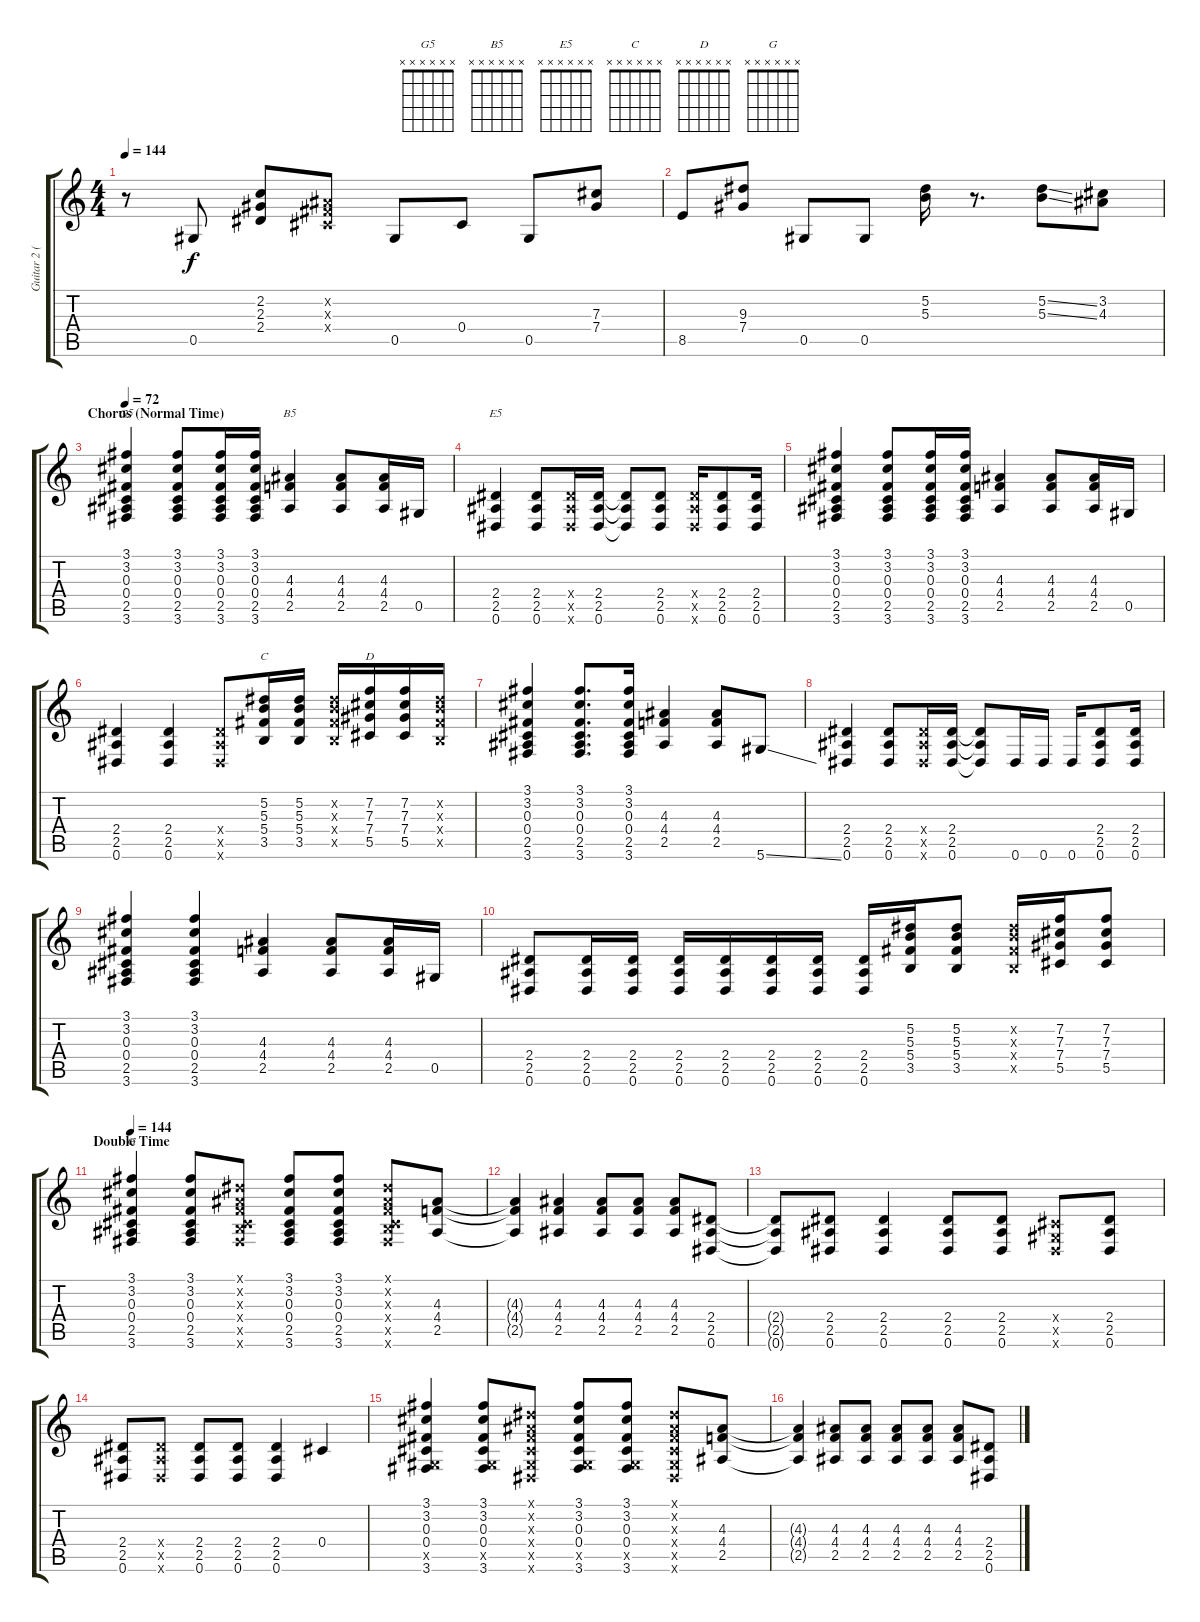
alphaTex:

\track ("Guitar 2 (Izzy)" "Guitar 2 (") {instrument overdrivenguitar}
\staff {score tabs}
\tuning (Eb4 Bb3 Gb3 Db3 Ab2 Eb2) {hide}
\chord ("G5" x x x x x x)
\chord ("B5" x x x x x x)
\chord ("E5" x x x x x x)
\chord ("C" x x x x x x)
\chord ("D" x x x x x x)
\chord ("G" x x x x x x)
\ts (4 4)
\tempo 144
\clef g2
\ks c
r.8{dy f} 0.5.8 (2.2 2.3 2.4).8 (0.2{x} 0.3{x} 0.4{x}).8 0.5.8 0.4.8 0.5.8 (7.3 7.4).8 |
8.5.8 (9.3 7.4).8 0.5.8 0.5.8 (5.2 5.3).16 r.8{d} (5.2{ss} 5.3{ss}).8 (3.2 4.3).8 |
\section ("" "Chorus (Normal Time)")
\tempo 72
(3.1 3.2 0.3 0.4 2.5 3.6).4{ch "G5"} (3.1 3.2 0.3 0.4 2.5 3.6).8 (3.1 3.2 0.3 0.4 2.5 3.6).16 (3.1 3.2 0.3 0.4 2.5 3.6).16 (4.3 4.4 2.5).4{ch "B5"} (4.3 4.4 2.5).8 (4.3 4.4 2.5).16 0.5.16 |
(2.4 2.5 0.6).4{ch "E5"} (2.4 2.5 0.6).8 (2.4{x} 2.5{x} 0.6{x}).16 (2.4 2.5 0.6).16 (2.4{t} 2.5{t} 0.6{t}).8 (2.4 2.5 0.6).8 (2.4{x} 2.5{x} 0.6{x}).16 (2.4 2.5 0.6).8 (2.4 2.5 0.6).16 |
(3.1 3.2 0.3 0.4 2.5 3.6).4 (3.1 3.2 0.3 0.4 2.5 3.6).8 (3.1 3.2 0.3 0.4 2.5 3.6).16 (3.1 3.2 0.3 0.4 2.5 3.6).16 (4.3 4.4 2.5).4 (4.3 4.4 2.5).8 (4.3 4.4 2.5).16 0.5.16 |
(2.4 2.5 0.6).4 (2.4 2.5 0.6).4 (2.4{x} 2.5{x} 0.6{x}).8 (5.2 5.3 5.4 3.5).16{ch "C"} (5.2 5.3 5.4 3.5).16 (5.2{x} 5.3{x} 5.4{x} 3.5{x}).16 (7.2 7.3 7.4 5.5).16{ch "D"} (7.2 7.3 7.4 5.5).16 (5.2{x} 5.3{x} 5.4{x} 3.5{x}).16 |
(3.1 3.2 0.3 0.4 2.5 3.6).4 (3.1 3.2 0.3 0.4 2.5 3.6).8{d} (3.1 3.2 0.3 0.4 2.5 3.6).16 (4.3 4.4 2.5).4 (4.3 4.4 2.5).8 5.6{ss}.8 |
(2.4 2.5 0.6).4 (2.4 2.5 0.6).8 (2.4{x} 2.5{x} 0.6{x}).16 (2.4 2.5 0.6).16 (2.4{t} 2.5{t} 0.6{t}).8 0.6.16 0.6.16 0.6.16 (2.4 2.5 0.6).8 (2.4 2.5 0.6).16 |
(3.1 3.2 0.3 0.4 2.5 3.6).4 (3.1 3.2 0.3 0.4 2.5 3.6).4 (4.3 4.4 2.5).4 (4.3 4.4 2.5).8 (4.3 4.4 2.5).16 0.5.16 |
(2.4 2.5 0.6).8 (2.4 2.5 0.6).16 (2.4 2.5 0.6).16 (2.4 2.5 0.6).16 (2.4 2.5 0.6).16 (2.4 2.5 0.6).16 (2.4 2.5 0.6).16 (2.4 2.5 0.6).16 (5.2 5.3 5.4 3.5).16 (5.2 5.3 5.4 3.5).8 (5.2{x} 5.3{x} 5.4{x} 3.5{x}).16 (7.2 7.3 7.4 5.5).16 (7.2 7.3 7.4 5.5).8 |
\section ("" "Double Time")
\tempo 144
(3.1 3.2 0.3 0.4 2.5 3.6).4{ch "G"} (3.1 3.2 0.3 0.4 2.5 3.6).8 (0.1{x} 0.2{x} 0.3{x} 0.4{x} 3.5{x} 3.6{x}).8 (3.1 3.2 0.3 0.4 2.5 3.6).8 (3.1 3.2 0.3 0.4 2.5 3.6).8 (0.1{x} 0.2{x} 0.3{x} 0.4{x} 3.5{x} 3.6{x}).8 (4.3 4.4 2.5).8 |
(4.3{t} 4.4{t} 2.5{t}).4 (4.3 4.4 2.5).4 (4.3 4.4 2.5).8 (4.3 4.4 2.5).8 (4.3 4.4 2.5).8 (2.4 2.5 0.6).8 |
(2.4{t} 2.5{t} 0.6{t}).8 (2.4 2.5 0.6).8 (2.4 2.5 0.6).4 (2.4 2.5 0.6).8 (2.4 2.5 0.6).8 (0.4{x} 0.5{x} 0.6{x}).8 (2.4 2.5 0.6).8 |
(2.4 2.5 0.6).8 (2.4{x} 2.5{x} 0.6{x}).8 (2.4 2.5 0.6).8 (2.4 2.5 0.6).8 (2.4 2.5 0.6).4 0.4.4 |
(3.1 3.2 0.3 0.4 0.5{x} 3.6).4 (3.1 3.2 0.3 0.4 0.5{x} 3.6).8 (0.1{x} 0.2{x} 0.3{x} 0.4{x} 0.5{x} 0.6{x}).8 (3.1 3.2 0.3 0.4 0.5{x} 3.6).8 (3.1 3.2 0.3 0.4 0.5{x} 3.6).8 (0.1{x} 0.2{x} 0.3{x} 0.4{x} 0.5{x} 0.6{x}).8 (4.3 4.4 2.5).8 |
(4.3{t} 4.4{t} 2.5{t}).4 (4.3 4.4 2.5).8 (4.3 4.4 2.5).8 (4.3 4.4 2.5).8 (4.3 4.4 2.5).8 (4.3 4.4 2.5).8 (2.4 2.5 0.6).8
